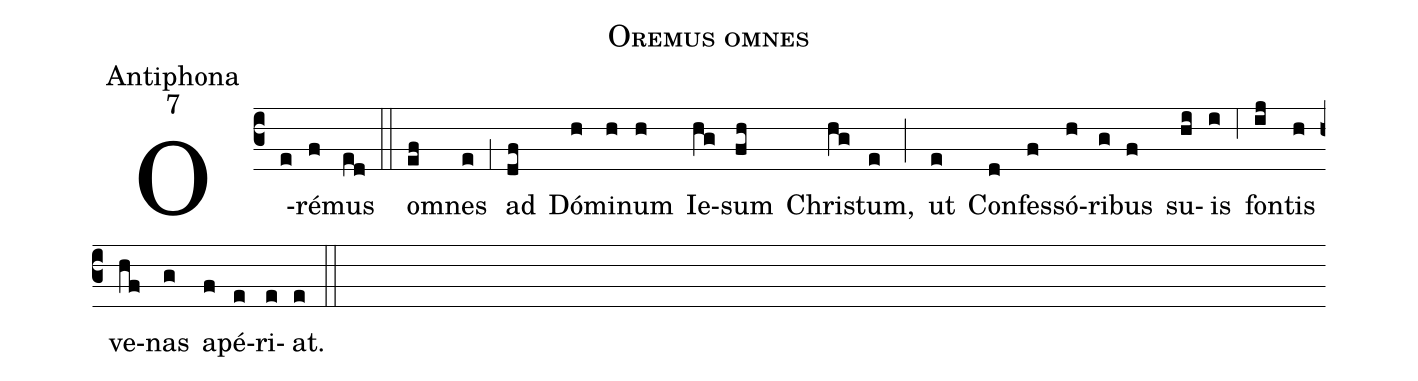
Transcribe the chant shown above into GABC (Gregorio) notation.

name:Oremus omnes;
office-part:Antiphona;
mode:7;
%%
(c3) O(e)ré(f)mus(ed) (::)
o(ef)mnes(e) (,1) ad(df) Dó(h)mi(h)num(h) Ie(hg)sum(fh) Chri(hg)stum,(e) (;) ut(e) Con(d)fes(f)só(h)ri(g)bus(f) su(hi)is(i) (,6) fon(ij)tis(h) ve(hf)nas(g) a(f)pé(e)ri(e)at.(e) (::)
